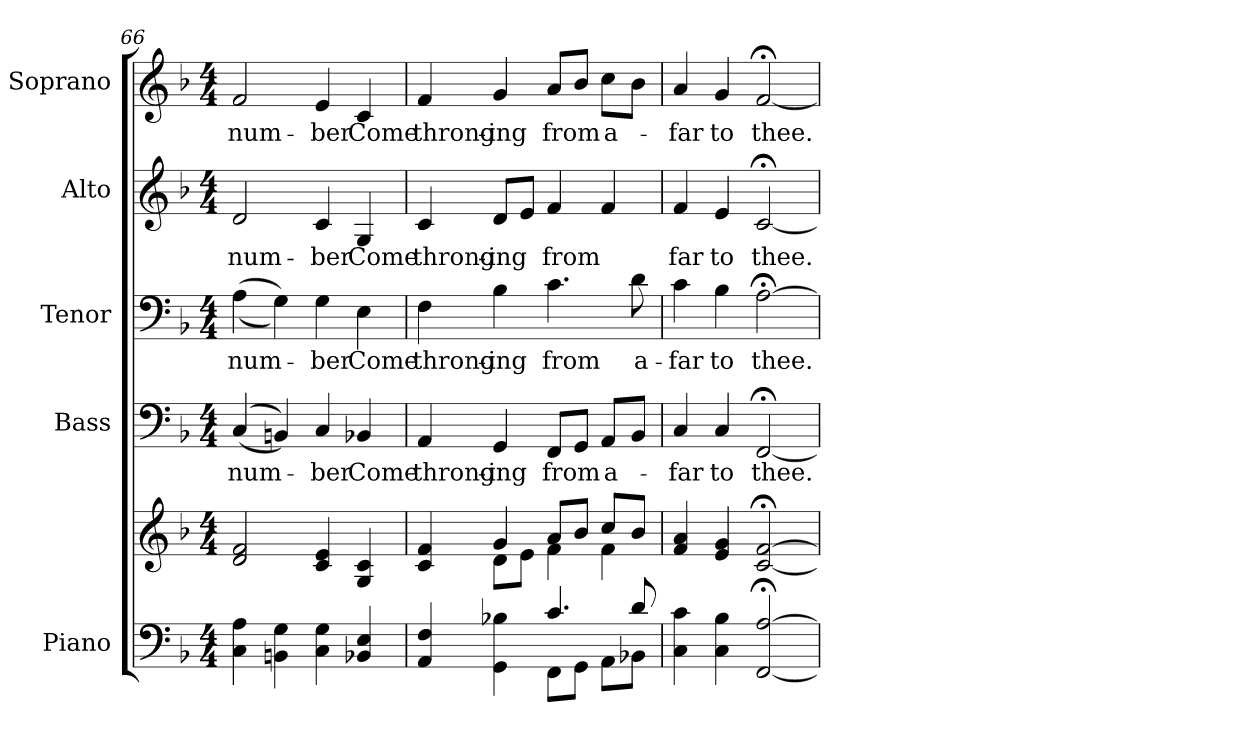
**kern	**kern	**kern	**text	**kern	**text	**kern	**text	**kern	**text
*part5	*part5	*part4	*part4	*part3	*part3	*part2	*part2	*part1	*part1
*staff6	*staff5	*staff4	*staff4	*staff3	*staff3	*staff2	*staff2	*staff1	*staff1
*I"Piano	*	*I"Bass	*	*I"Tenor	*	*I"Alto	*	*I"Soprano	*
*I'Pno.	*	*I'B.	*	*I'T.	*	*I'A.	*	*I'S.	*
*clefF4	*clefG2	*clefF4	*	*clefF4	*	*clefG2	*	*clefG2	*
*k[b-]	*k[b-]	*k[b-]	*	*k[b-]	*	*k[b-]	*	*k[b-]	*
*F:	*F:	*F:	*	*F:	*	*F:	*	*F:	*
*M4/4	*M4/4	*M4/4	*	*M4/4	*	*M4/4	*	*M4/4	*
=66	=66	=66	=66	=66	=66	=66	=66	=66	=66
!	!	!	!LO:LY:b:color=#000000	!	!	!	!	!	!
!	!	!	!	!	!LO:LY:b:color=#000000	!	!	!	!
!	!	!	!	!	!	!	!LO:LY:b:color=#000000	!	!
!	!	!	!	!	!	!	!	!	!LO:LY:b:color=#000000
4Ci\ 4Ai	2di/ 2fi	((4Ci/	num-	((4Ai\	num-	2di/	num-	2fi/	num-
4BBni\ 4Gi	.	4BBni/))	.	4Gi\))	.	.	.	.	.
!	!	!	!LO:LY:b:color=#000000	!	!	!	!	!	!
!	!	!	!	!	!LO:LY:b:color=#000000	!	!	!	!
!	!	!	!	!	!	!	!LO:LY:b:color=#000000	!	!
!	!	!	!	!	!	!	!	!	!LO:LY:b:color=#000000
4Ci\ 4Gi	4ci/ 4ei	4Ci/	-ber	4Gi\	-ber	4ci/	-ber	4ei/	-ber
!	!	!	!LO:LY:b:color=#000000	!	!	!	!	!	!
!	!	!	!	!	!LO:LY:b:color=#000000	!	!	!	!
!	!	!	!	!	!	!	!LO:LY:b:color=#000000	!	!
!	!	!	!	!	!	!	!	!	!LO:LY:b:color=#000000
4BB-Xi/ 4Ei	4Gi/ 4ci	4BB-Xi/	Come	4Ei\	Come	4Gi/	Come	4ci/	Come
!!LO:PB:g=z
=67	=67	=67	=67	=67	=67	=67	=67	=67	=67
*^	*^	*	*	*	*	*	*	*	*
!	!	!	!	!	!LO:LY:b:color=#000000	!	!	!	!	!	!
!	!	!	!	!	!	!	!LO:LY:b:color=#000000	!	!	!	!
!	!	!	!	!	!	!	!	!	!LO:LY:b:color=#000000	!	!
!	!	!	!	!	!	!	!	!	!	!	!LO:LY:b:color=#000000
4AAi/ 4Fi	2ryy	4ci/ 4fi	4ryy	4AAi/	throng-	4Fi\	throng-	4ci/	throng-	4fi/	throng-
!	!	!	!	!	!LO:LY:b:color=#000000	!	!	!	!	!	!
!	!	!	!	!	!	!	!LO:LY:b:color=#000000	!	!	!	!
!	!	!	!	!	!	!	!	!	!LO:LY:b:color=#000000	!	!
!	!	!	!	!	!	!	!	!	!	!	!LO:LY:b:color=#000000
4GGi\ 4B-Xi	.	4gi/	8di\L	4GGi/	-ing	4B-i\	-ing	8di/L	-ing	4gi/	-ing
.	.	.	8ei\J	.	.	.	.	8ei/J	.	.	.
!	!	!	!	!	!LO:LY:b:color=#000000	!	!	!	!	!	!
!	!	!	!	!	!	!	!LO:LY:b:color=#000000	!	!	!	!
!	!	!	!	!	!	!	!	!	!LO:LY:b:color=#000000	!	!
!	!	!	!	!	!	!	!	!	!	!	!LO:LY:b:color=#000000
4.ci/	8FFi\L	8ai/L	4fi\	8FFi/L	from	4.ci\	from	4fi/	from	8ai/L	from
.	8GGi\J	8b-i/J	.	8GGi/J	.	.	.	.	.	8b-i/J	.
!	!	!	!	!	!LO:LY:b:color=#000000	!	!	!	!	!	!
!	!	!	!	!	!	!	!	!	!	!	!LO:LY:b:color=#000000
.	8AAi\L	8cci/L	4fi\	8AAi/L	a-	.	.	4fi/	.	8cci\L	a-
!	!	!	!	!	!	!	!LO:LY:b:color=#000000	!	!	!	!
8di/	8BB-Xi\J	8b-i/J	.	8BB-i/J	.	8di\	a-	.	.	8b-i\J	.
*v	*v	*	*	*	*	*	*	*	*	*	*
*	*v	*v	*	*	*	*	*	*	*	*
=68	=68	=68	=68	=68	=68	=68	=68	=68	=68
*^	*	*	*	*	*	*	*	*	*
!	!	!	!	!LO:LY:b:color=#000000	!	!	!	!	!	!
*v	*v	*	*	*	*	*	*	*	*	*
*^	*	*	*	*	*	*	*	*	*
!	!	!	!	!	!	!LO:LY:b:color=#000000	!	!	!	!
*v	*v	*	*	*	*	*	*	*	*	*
*^	*	*	*	*	*	*	*	*	*
!	!	!	!	!	!	!	!	!LO:LY:b:color=#000000	!	!
*v	*v	*	*	*	*	*	*	*	*	*
*^	*	*	*	*	*	*	*	*	*
!	!	!	!	!	!	!	!	!	!	!LO:LY:b:color=#000000
*v	*v	*	*	*	*	*	*	*	*	*
4Ci\ 4ci	4fi/ 4ai	4Ci/	-far	4ci\	-far	4fi/	-far	4ai/	-far
!	!	!	!LO:LY:b:color=#000000	!	!	!	!	!	!
!	!	!	!	!	!LO:LY:b:color=#000000	!	!	!	!
!	!	!	!	!	!	!	!LO:LY:b:color=#000000	!	!
!	!	!	!	!	!	!	!	!	!LO:LY:b:color=#000000
4Ci\ 4B-i	4ei/ 4gi	4Ci/	to	4B-i\	to	4ei/	to	4gi/	to
!	!	!	!LO:LY:b:color=#000000	!	!	!	!	!	!
!	!	!	!	!	!LO:LY:b:color=#000000	!	!	!	!
!	!	!	!	!	!	!	!LO:LY:b:color=#000000	!	!
!	!	!	!	!	!	!	!	!	!LO:LY:b:color=#000000
[<2FFi/; [>2Ai;	[<2ci/; [>2fi;	[<2FF;i/	thee.	[>2A;i\	thee.	[<2c;i/	thee.	[<2f;i/	thee.
=	=	=	=	=	=	=	=	=	=
*-	*-	*-	*-	*-	*-	*-	*-	*-	*-
